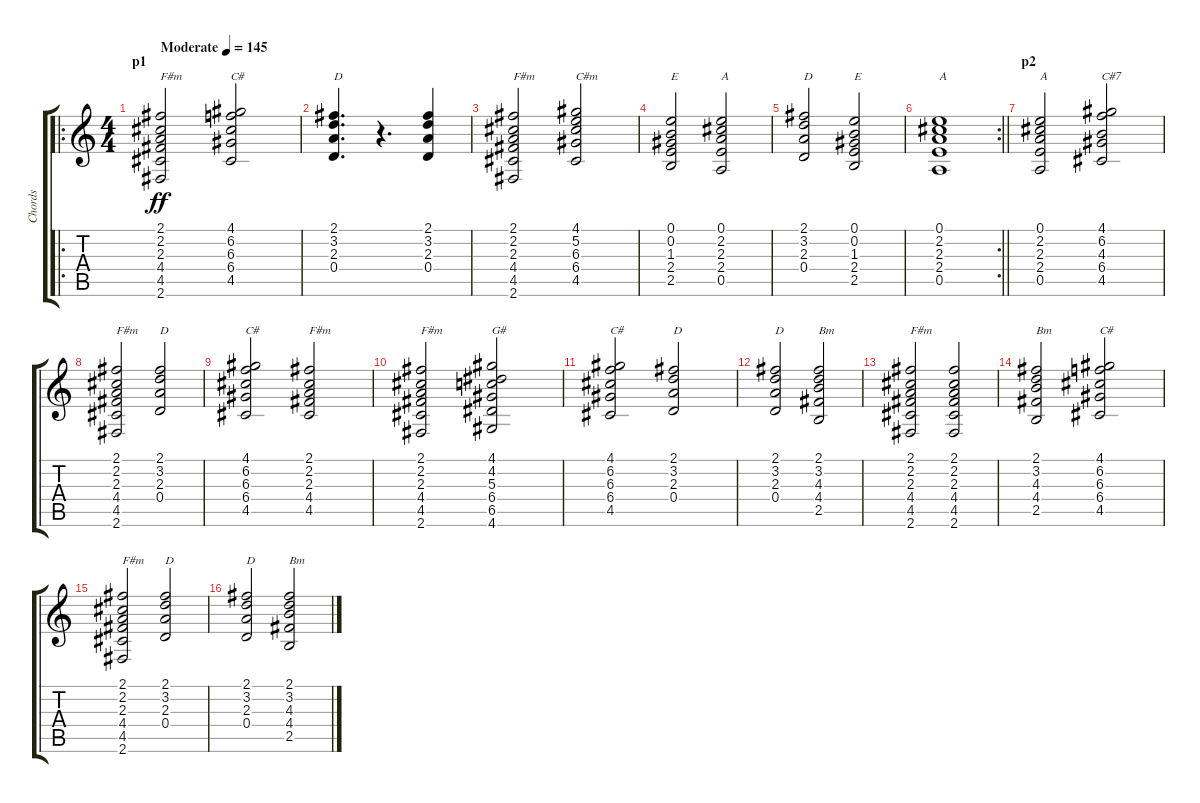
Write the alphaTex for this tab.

\track ("Chords" "Chords") {instrument electricguitarclean}
\staff {score tabs}
\tuning (E4 B3 G3 D3 A2 E2) {hide}
\ro
\ts (4 4)
\section ("" "p1")
\tempo (145 "Moderate")
\clef g2
\ks c
(2.1 2.2 2.3 4.4 4.5 2.6).2{txt "F#m" dy ff instrument electricguitarclean} (4.1 6.2 6.3 6.4 4.5).2{txt "C#"} |
(2.1 3.2 2.3 0.4).4{d txt "D"} r.4{d} (2.1 3.2 2.3 0.4).4 |
(2.1 2.2 2.3 4.4 4.5 2.6).2{txt "F#m"} (4.1 5.2 6.3 6.4 4.5).2{txt "C#m"} |
(0.1 0.2 1.3 2.4 2.5).2{txt "E"} (0.1 2.2 2.3 2.4 0.5).2{txt "A"} |
(2.1 3.2 2.3 0.4).2{txt "D"} (0.1 0.2 1.3 2.4 2.5).2{txt "E"} |
\rc 2
\barLineRight lightlight
(0.1 2.2 2.3 2.4 0.5).1{txt "A"} |
\section ("" "p2")
(0.1 2.2 2.3 2.4 0.5).2{txt "A"} (4.1 6.2 4.3 6.4 4.5).2{txt "C#7"} |
(2.1 2.2 2.3 4.4 4.5 2.6).2{txt "F#m"} (2.1 3.2 2.3 0.4).2{txt "D"} |
(4.1 6.2 6.3 6.4 4.5).2{txt "C#"} (2.1 2.2 2.3 4.4 4.5).2{txt "F#m"} |
(2.1 2.2 2.3 4.4 4.5 2.6).2{txt "F#m"} (4.1 4.2 5.3 6.4 6.5 4.6).2{txt "G#"} |
(4.1 6.2 6.3 6.4 4.5).2{txt "C#"} (2.1 3.2 2.3 0.4).2{txt "D"} |
(2.1 3.2 2.3 0.4).2{txt "D"} (2.1 3.2 4.3 4.4 2.5).2{txt "Bm"} |
(2.1 2.2 2.3 4.4 4.5 2.6).2{txt "F#m"} (2.1 2.2 2.3 4.4 4.5 2.6).2 |
(2.1 3.2 4.3 4.4 2.5).2{txt "Bm"} (4.1 6.2 6.3 6.4 4.5).2{txt "C#"} |
(2.1 2.2 2.3 4.4 4.5 2.6).2{txt "F#m"} (2.1 3.2 2.3 0.4).2{txt "D"} |
(2.1 3.2 2.3 0.4).2{txt "D"} (2.1 3.2 4.3 4.4 2.5).2{txt "Bm"}
